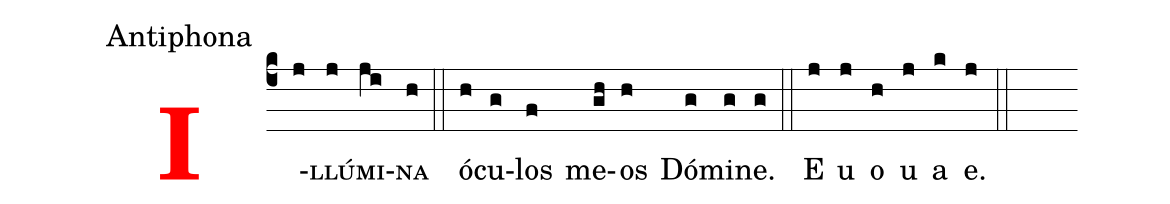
office-part: Antiphona;
%%
<v>\bf\textcolor{red}{I}</v>(c4j)<v>\sc{llú}</v>(j)<v>\sc{mi}</v>(ji)<v>\sc{na}</v>(h) (::) ó(h)cu(g)los(f) me(gh)os(h) Dó(g)mi(g)ne.(g) (::) E(j) u(j) o(h) u(j) a(k) e.(j) (::)
